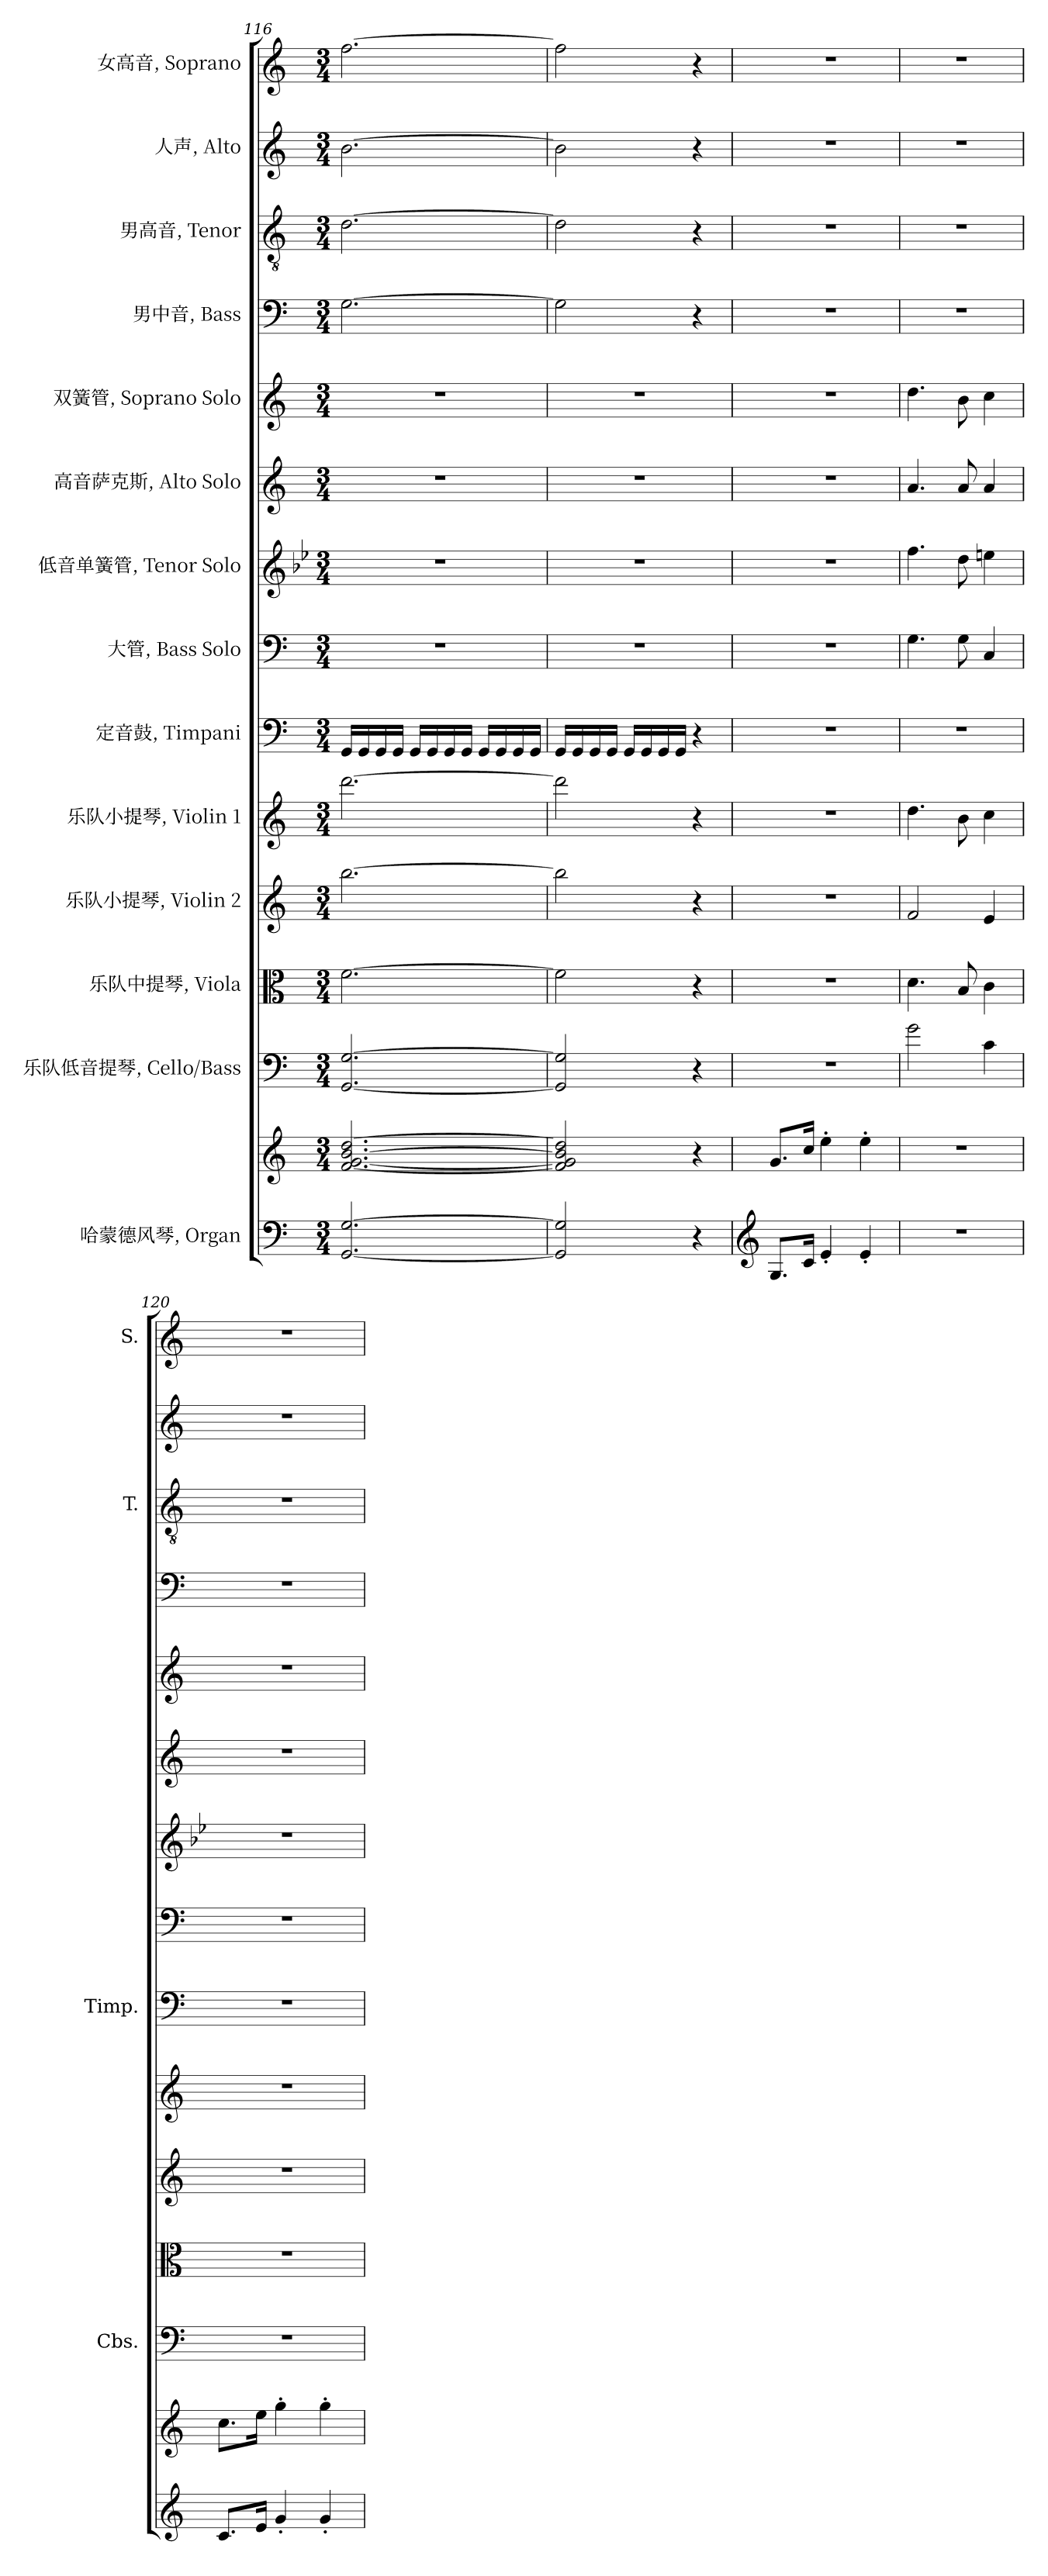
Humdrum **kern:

**kern	**kern	**kern	**kern	**kern	**kern	**kern	**kern	**kern	**kern	**kern	**kern	**kern	**kern	**kern
*part14	*part14	*part13	*part12	*part11	*part10	*part9	*part8	*part7	*part6	*part5	*part4	*part3	*part2	*part1
*staff15	*staff14	*staff13	*staff12	*staff11	*staff10	*staff9	*staff8	*staff7	*staff6	*staff5	*staff4	*staff3	*staff2	*staff1
*I"哈蒙德风琴, Organ	*	*I"乐队低音提琴, Cello/Bass	*I"乐队中提琴, Viola	*I"乐队小提琴, Violin 2	*I"乐队小提琴, Violin 1	*I"定音鼓, Timpani	*I"大管, Bass Solo	*I"低音单簧管, Tenor Solo	*I"高音萨克斯, Alto Solo	*I"双簧管, Soprano Solo	*I"男中音, Bass	*I"男高音, Tenor	*I"人声, Alto	*I"女高音, Soprano
*	*	*I'Cbs.	*	*	*	*I'Timp.	*	*	*	*	*	*I'T.	*	*I'S.
*clefF4	*clefG2	*clefF4	*clefC3	*clefG2	*clefG2	*clefF4	*clefF4	*clefG2	*clefG2	*clefG2	*clefF4	*clefGv2	*clefG2	*clefG2
*	*	*ITrd7c12	*	*	*	*	*	*ITrd8c14	*ITrd1c2	*	*	*	*	*
*k[]	*k[]	*k[]	*k[]	*k[]	*k[]	*k[]	*k[]	*k[b-e-]	*k[b-e-]	*k[]	*k[]	*k[]	*k[]	*k[]
*M3/4	*M3/4	*M3/4	*M3/4	*M3/4	*M3/4	*M3/4	*M3/4	*M3/4	*M3/4	*M3/4	*M3/4	*M3/4	*M3/4	*M3/4
=116	=116	=116	=116	=116	=116	=116	=116	=116	=116	=116	=116	=116	=116	=116
[2.GG/ [2.G/	[2.f/ [2.g/ [2.b/ [2.dd/	[2.GGG/ [2.GG/	[2.f\	[2.bb\	[2.ddd\	16GG/LL	2.r	2.r	2.r	2.r	[2.G\	[2.d\	[2.b\	[2.ff\
.	.	.	.	.	.	16GG/	.	.	.	.	.	.	.	.
.	.	.	.	.	.	16GG/	.	.	.	.	.	.	.	.
.	.	.	.	.	.	16GG/JJ	.	.	.	.	.	.	.	.
.	.	.	.	.	.	16GG/LL	.	.	.	.	.	.	.	.
.	.	.	.	.	.	16GG/	.	.	.	.	.	.	.	.
.	.	.	.	.	.	16GG/	.	.	.	.	.	.	.	.
.	.	.	.	.	.	16GG/JJ	.	.	.	.	.	.	.	.
.	.	.	.	.	.	16GG/LL	.	.	.	.	.	.	.	.
.	.	.	.	.	.	16GG/	.	.	.	.	.	.	.	.
.	.	.	.	.	.	16GG/	.	.	.	.	.	.	.	.
.	.	.	.	.	.	16GG/JJ	.	.	.	.	.	.	.	.
=117	=117	=117	=117	=117	=117	=117	=117	=117	=117	=117	=117	=117	=117	=117
2GG/] 2G/]	2f/] 2g/] 2b/] 2dd/]	2GGG/] 2GG/]	2f\]	2bb\]	2ddd\]	16GG/LL	2.r	2.r	2.r	2.r	2G\]	2d\]	2b\]	2ff\]
.	.	.	.	.	.	16GG/	.	.	.	.	.	.	.	.
.	.	.	.	.	.	16GG/	.	.	.	.	.	.	.	.
.	.	.	.	.	.	16GG/JJ	.	.	.	.	.	.	.	.
.	.	.	.	.	.	16GG/LL	.	.	.	.	.	.	.	.
.	.	.	.	.	.	16GG/	.	.	.	.	.	.	.	.
.	.	.	.	.	.	16GG/	.	.	.	.	.	.	.	.
.	.	.	.	.	.	16GG/JJ	.	.	.	.	.	.	.	.
*	*	*	*	*	*	*	*	*	*	*	*	*	*	*MM50
4r	4r	4r	4r	4r	4r	4r	.	.	.	.	4r	4r	4r	4r
=118	=118	=118	=118	=118	=118	=118	=118	=118	=118	=118	=118	=118	=118	=118
*clefG2	*	*	*	*	*	*	*	*	*	*	*	*	*	*
*	*	*	*	*	*	*	*	*	*	*	*	*	*	*MM140
8.G/L	8.g/L	2.r	2.r	2.r	2.r	2.r	2.r	2.r	2.r	2.r	2.r	2.r	2.r	2.r
16c/Jk	16cc/Jk	.	.	.	.	.	.	.	.	.	.	.	.	.
4e'/	4ee'\	.	.	.	.	.	.	.	.	.	.	.	.	.
4e'/	4ee'\	.	.	.	.	.	.	.	.	.	.	.	.	.
!!LO:PB:g=z
=119	=119	=119	=119	=119	=119	=119	=119	=119	=119	=119	=119	=119	=119	=119
2.r	2.r	2G\	4.d\	2f/	4.dd\	2.r	4.G\	4.f\	4.g/	4.dd\	2.r	2.r	2.r	2.r
.	.	.	8B/	.	8b\	.	8G\	8d\	8g/	8b\	.	.	.	.
.	.	4C\	4c\	4e/	4cc\	.	4C/	4en\	4g/	4cc\	.	.	.	.
=120	=120	=120	=120	=120	=120	=120	=120	=120	=120	=120	=120	=120	=120	=120
8.c/L	8.cc\L	2.r	2.r	2.r	2.r	2.r	2.r	2.r	2.r	2.r	2.r	2.r	2.r	2.r
16e/Jk	16ee\Jk	.	.	.	.	.	.	.	.	.	.	.	.	.
4g'/	4gg'\	.	.	.	.	.	.	.	.	.	.	.	.	.
4g'/	4gg'\	.	.	.	.	.	.	.	.	.	.	.	.	.
=	=	=	=	=	=	=	=	=	=	=	=	=	=	=
*-	*-	*-	*-	*-	*-	*-	*-	*-	*-	*-	*-	*-	*-	*-
